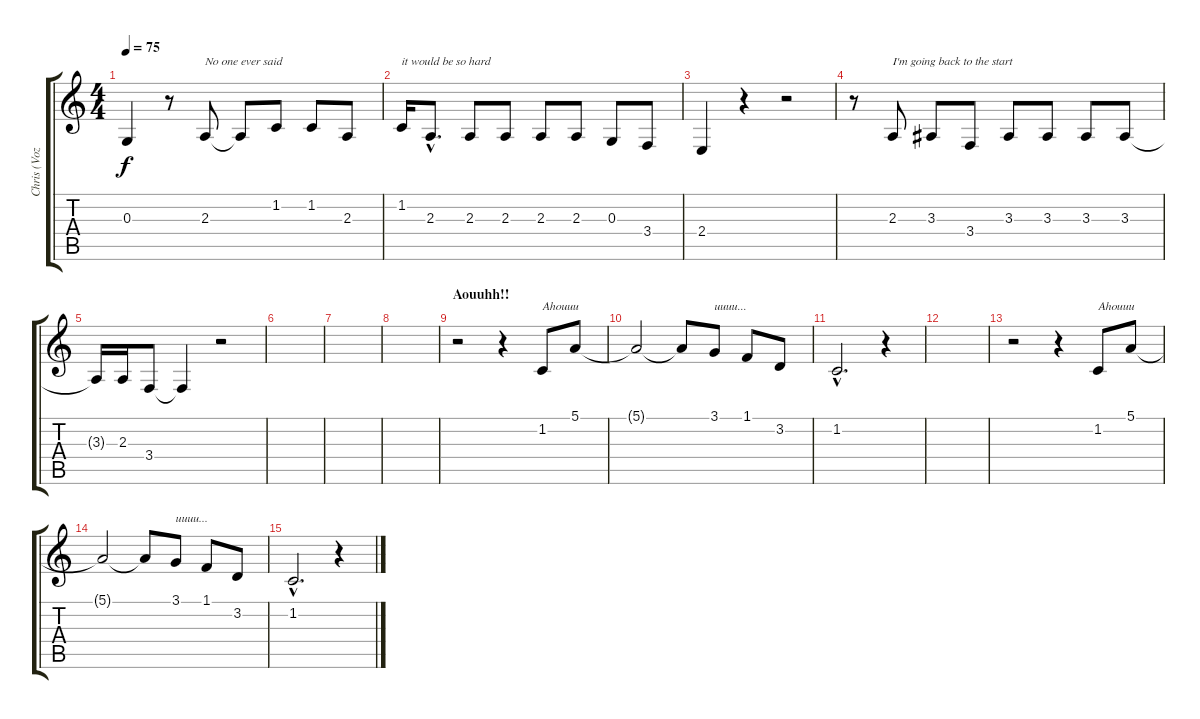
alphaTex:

\track ("Chris (Voz)" "Chris (Voz") {instrument accordion}
\staff {score tabs}
\tuning (E4 B3 G3 D3 A2 E2) {hide}
\ts (4 4)
\tempo 75
\clef g2
\ks c
0.3{t}.4{dy f} r.8 2.3.8{txt "No one ever said "} 2.3{t}.8 1.2.8 1.2.8 2.3.8 |
1.2.16{txt "it would be so hard"} 2.3{hac}.8{d} 2.3.8 2.3.8 2.3.8 2.3.8 0.3.8 3.4.8 |
2.4.4 r.4 r.2 |
r.8 2.3.8{txt "I'm going back to the start"} 3.3.8 3.4.8 3.3.8 3.3.8 3.3.8 3.3.8 |
3.3{t}.16 2.3.16 3.4.8 3.4{t}.4 r.2 |
|
|
|
\section ("" "Aouuhh!!")
r.2 r.4 1.2.8{txt "Ahouuu"} 5.1.8 |
5.1{t}.2 5.1{t}.8 3.1.8{txt "uuuu..."} 1.1.8 3.2.8 |
1.2{hac}.2{d} r.4 |
|
r.2 r.4 1.2.8{txt "Ahouuu"} 5.1.8 |
5.1{t}.2 5.1{t}.8 3.1.8{txt "uuuu..."} 1.1.8 3.2.8 |
1.2{hac}.2{d} r.4
